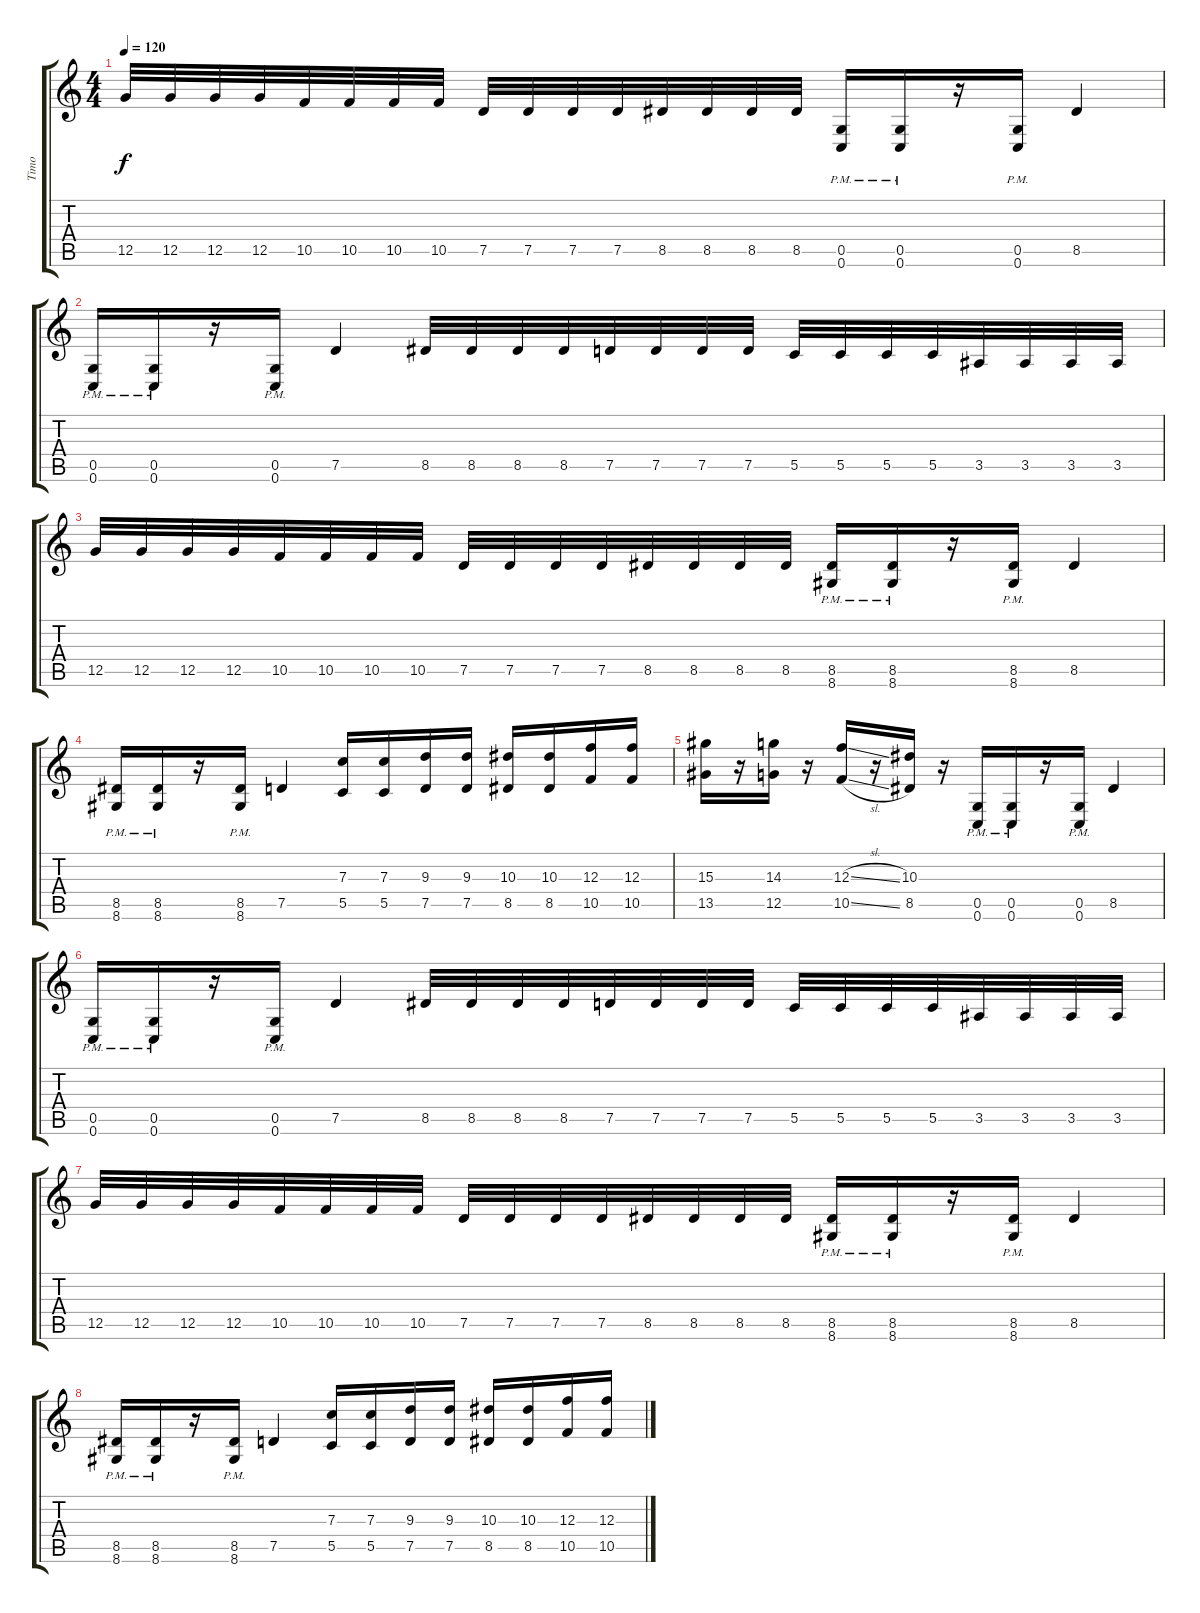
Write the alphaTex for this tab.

\track ("Timo" "Timo") {instrument distortionguitar}
\staff {score tabs}
\tuning (D4 A3 F3 C3 G2 C2) {hide}
\ts (4 4)
\tempo 120
\clef g2
\ks c
12.5.32{dy f} 12.5.32 12.5.32 12.5.32 10.5.32 10.5.32 10.5.32 10.5.32 7.5.32 7.5.32 7.5.32 7.5.32 8.5.32 8.5.32 8.5.32 8.5.32 (0.5{pm} 0.6{pm}).16 (0.5{pm} 0.6{pm}).16 r.16 (0.5{pm} 0.6{pm}).16 8.5.4 |
(0.5{pm} 0.6{pm}).16 (0.5{pm} 0.6{pm}).16 r.16 (0.5{pm} 0.6{pm}).16 7.5.4 8.5.32 8.5.32 8.5.32 8.5.32 7.5.32 7.5.32 7.5.32 7.5.32 5.5.32 5.5.32 5.5.32 5.5.32 3.5.32 3.5.32 3.5.32 3.5.32 |
12.5.32 12.5.32 12.5.32 12.5.32 10.5.32 10.5.32 10.5.32 10.5.32 7.5.32 7.5.32 7.5.32 7.5.32 8.5.32 8.5.32 8.5.32 8.5.32 (8.5{pm} 8.6{pm}).16 (8.5{pm} 8.6{pm}).16 r.16 (8.5{pm} 8.6{pm}).16 8.5.4 |
(8.5{pm} 8.6{pm}).16 (8.5{pm} 8.6{pm}).16 r.16 (8.5{pm} 8.6{pm}).16 7.5.4 (7.3 5.5).16 (7.3 5.5).16 (9.3 7.5).16 (9.3 7.5).16 (10.3 8.5).16 (10.3 8.5).16 (12.3 10.5).16 (12.3 10.5).16 |
(15.3 13.5).16 r.16 (14.3 12.5).16 r.16 (12.3{sl} 10.5{sl}).16 r.16 (10.3 8.5).16 r.16 (0.5{pm} 0.6{pm}).16 (0.5{pm} 0.6{pm}).16 r.16 (0.5{pm} 0.6{pm}).16 8.5.4 |
(0.5{pm} 0.6{pm}).16 (0.5{pm} 0.6{pm}).16 r.16 (0.5{pm} 0.6{pm}).16 7.5.4 8.5.32 8.5.32 8.5.32 8.5.32 7.5.32 7.5.32 7.5.32 7.5.32 5.5.32 5.5.32 5.5.32 5.5.32 3.5.32 3.5.32 3.5.32 3.5.32 |
12.5.32 12.5.32 12.5.32 12.5.32 10.5.32 10.5.32 10.5.32 10.5.32 7.5.32 7.5.32 7.5.32 7.5.32 8.5.32 8.5.32 8.5.32 8.5.32 (8.5{pm} 8.6{pm}).16 (8.5{pm} 8.6{pm}).16 r.16 (8.5{pm} 8.6{pm}).16 8.5.4 |
(8.5{pm} 8.6{pm}).16 (8.5{pm} 8.6{pm}).16 r.16 (8.5{pm} 8.6{pm}).16 7.5.4 (7.3 5.5).16 (7.3 5.5).16 (9.3 7.5).16 (9.3 7.5).16 (10.3 8.5).16 (10.3 8.5).16 (12.3 10.5).16 (12.3 10.5).16
